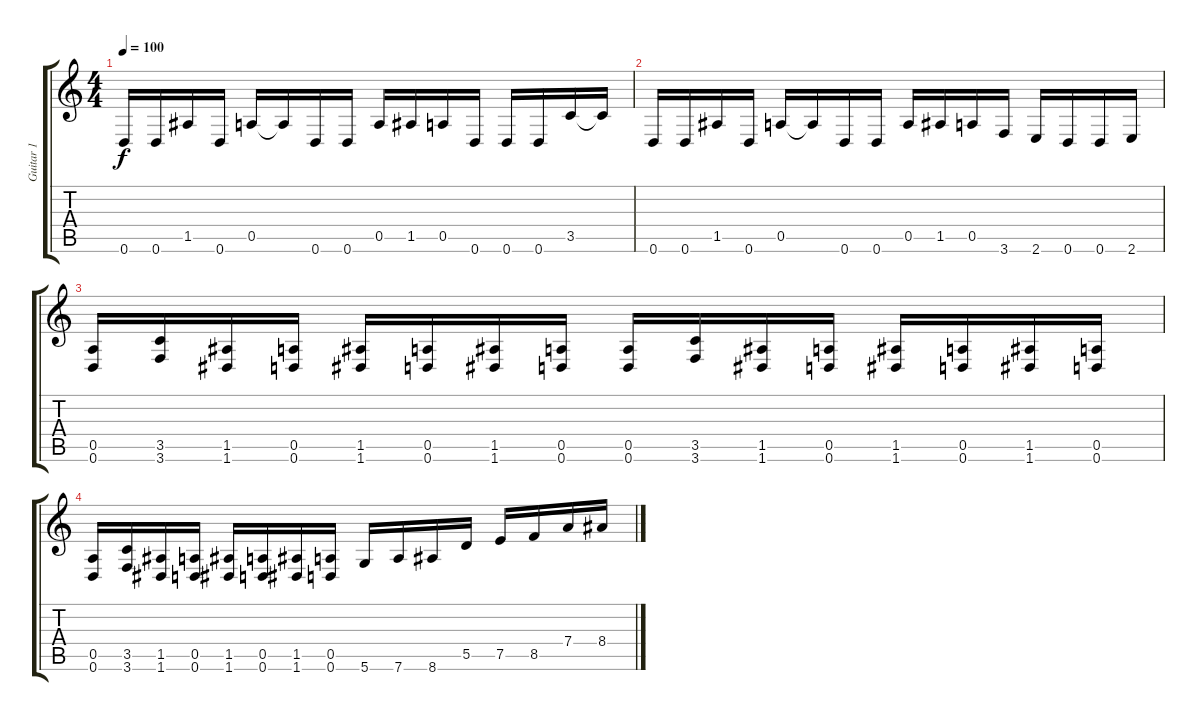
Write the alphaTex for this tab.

\track ("Guitar 1" "Guitar 1") {instrument distortionguitar}
\staff {score tabs}
\tuning (E4 B3 G3 D3 A2 D2) {hide}
\ts (4 4)
\tempo 100
\clef g2
\ks c
0.6.16{dy f} 0.6.16 1.5.16 0.6.16 0.5.16 0.5{t}.16 0.6.16 0.6.16 0.5.16 1.5.16 0.5.16 0.6.16 0.6.16 0.6.16 3.5.16 3.5{t}.16 |
0.6.16 0.6.16 1.5.16 0.6.16 0.5.16 0.5{t}.16 0.6.16 0.6.16 0.5.16 1.5.16 0.5.16 3.6.16 2.6.16 0.6.16 0.6.16 2.6.16 |
(0.5 0.6).16{volume 16 balance 2} (3.5 3.6).16 (1.5 1.6).16 (0.5 0.6).16 (1.5 1.6).16 (0.5 0.6).16 (1.5 1.6).16 (0.5 0.6).16 (0.5 0.6).16{volume 2 balance 8} (3.5 3.6).16 (1.5 1.6).16 (0.5 0.6).16 (1.5 1.6).16 (0.5 0.6).16 (1.5 1.6).16 (0.5 0.6).16 |
(0.5 0.6).16{volume 16 balance 8} (3.5 3.6).16 (1.5 1.6).16 (0.5 0.6).16 (1.5 1.6).16 (0.5 0.6).16 (1.5 1.6).16 (0.5 0.6).16 5.6.16 7.6.16 8.6.16 5.5.16 7.5.16 8.5.16 7.4.16 8.4.16
